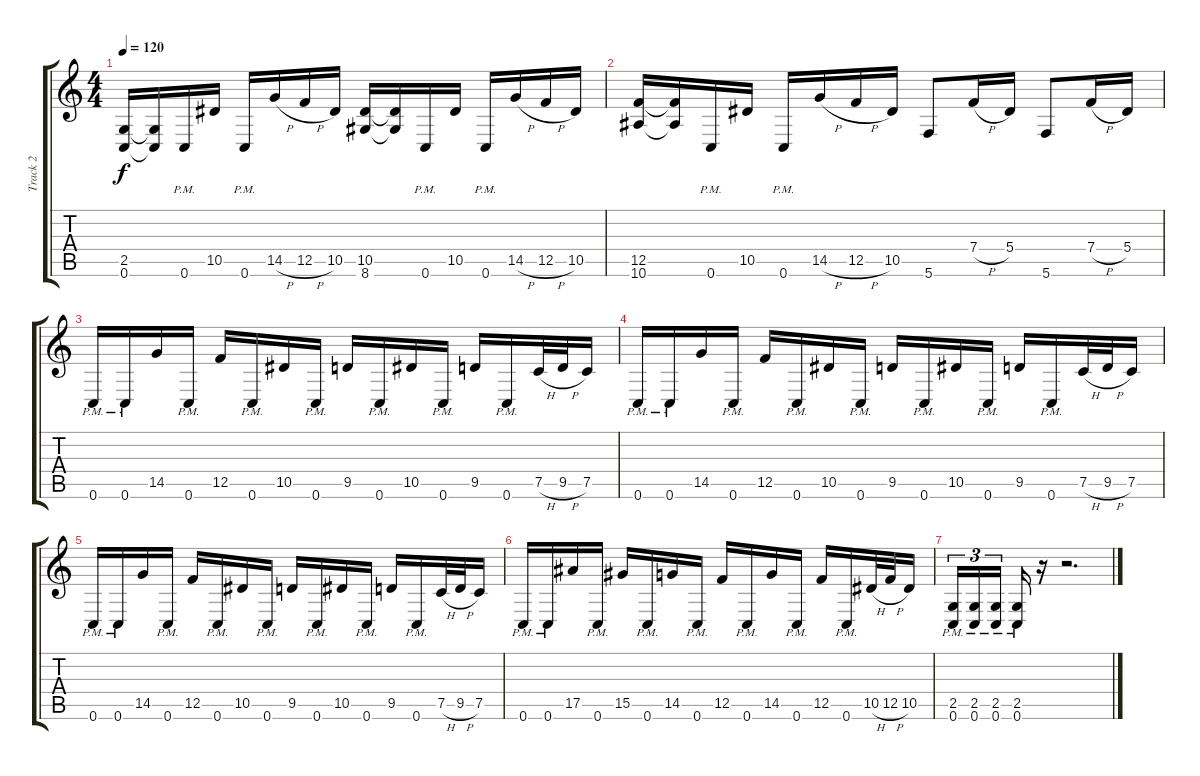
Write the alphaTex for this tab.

\track ("Track 2" "Track 2") {instrument overdrivenguitar}
\staff {score tabs}
\tuning (C4 G3 Eb3 Bb2 F2 C2) {hide}
\ts (4 4)
\tempo 120
\clef g2
\ks c
(2.5 0.6).16{dy f} (2.5{t} 0.6{t}).16 0.6{pm}.16 10.5.16 0.6{pm}.16 14.5{h}.16 12.5{h}.16 10.5.16 (10.5 8.6).16 (10.5{t} 8.6{t}).16 0.6{pm}.16 10.5.16 0.6{pm}.16 14.5{h}.16 12.5{h}.16 10.5.16 |
(12.5 10.6).16 (12.5{t} 10.6{t}).16 0.6{pm}.16 10.5.16 0.6{pm}.16 14.5{h}.16 12.5{h}.16 10.5.16 5.6.8 7.4{h}.16 5.4.16 5.6.8 7.4{h}.16 5.4.16 |
0.6{pm}.16 0.6{pm}.16 14.5.16 0.6{pm}.16 12.5.16 0.6{pm}.16 10.5.16 0.6{pm}.16 9.5.16 0.6{pm}.16 10.5.16 0.6{pm}.16 9.5.16 0.6{pm}.16 7.5{h}.32 9.5{h}.32 7.5.16 |
0.6{pm}.16 0.6{pm}.16 14.5.16 0.6{pm}.16 12.5.16 0.6{pm}.16 10.5.16 0.6{pm}.16 9.5.16 0.6{pm}.16 10.5.16 0.6{pm}.16 9.5.16 0.6{pm}.16 7.5{h}.32 9.5{h}.32 7.5.16 |
0.6{pm}.16 0.6{pm}.16 14.5.16 0.6{pm}.16 12.5.16 0.6{pm}.16 10.5.16 0.6{pm}.16 9.5.16 0.6{pm}.16 10.5.16 0.6{pm}.16 9.5.16 0.6{pm}.16 7.5{h}.32 9.5{h}.32 7.5.16 |
0.6{pm}.16 0.6{pm}.16 17.5.16 0.6{pm}.16 15.5.16 0.6{pm}.16 14.5.16 0.6{pm}.16 12.5.16 0.6{pm}.16 14.5.16 0.6{pm}.16 12.5.16 0.6{pm}.16 10.5{h}.32 12.5{h}.32 10.5.16 |
(2.5{pm} 0.6).16{tu (3 2)} (2.5{pm} 0.6).16{tu (3 2)} (2.5{pm} 0.6).16{tu (3 2)} (2.5{pm} 0.6).16 r.16 r.2{d}
